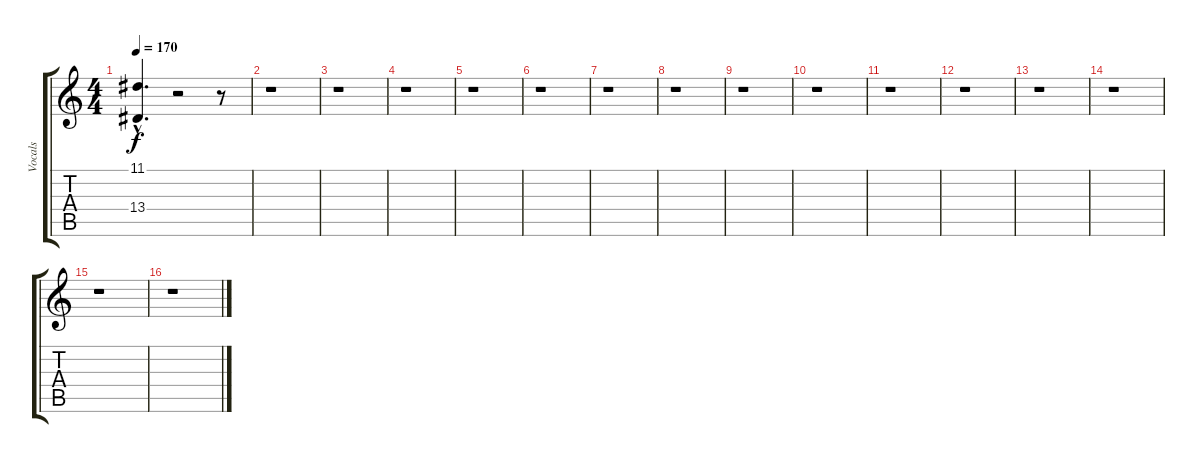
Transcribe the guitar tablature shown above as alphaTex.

\track ("Vocals" "Vocals") {instrument lead6voice}
\staff {score tabs}
\tuning (E4 B3 G3 D3 A2 E2) {hide}
\ts (4 4)
\tempo 170
\clef g2
\ks c
(11.1{hac} 13.4{hac}).4{d dy f} r.2 r.8 |
r.1 |
r.1 |
r.1 |
r.1 |
r.1 |
r.1 |
r.1 |
r.1 |
r.1 |
r.1 |
r.1 |
r.1 |
r.1 |
r.1 |
r.1
